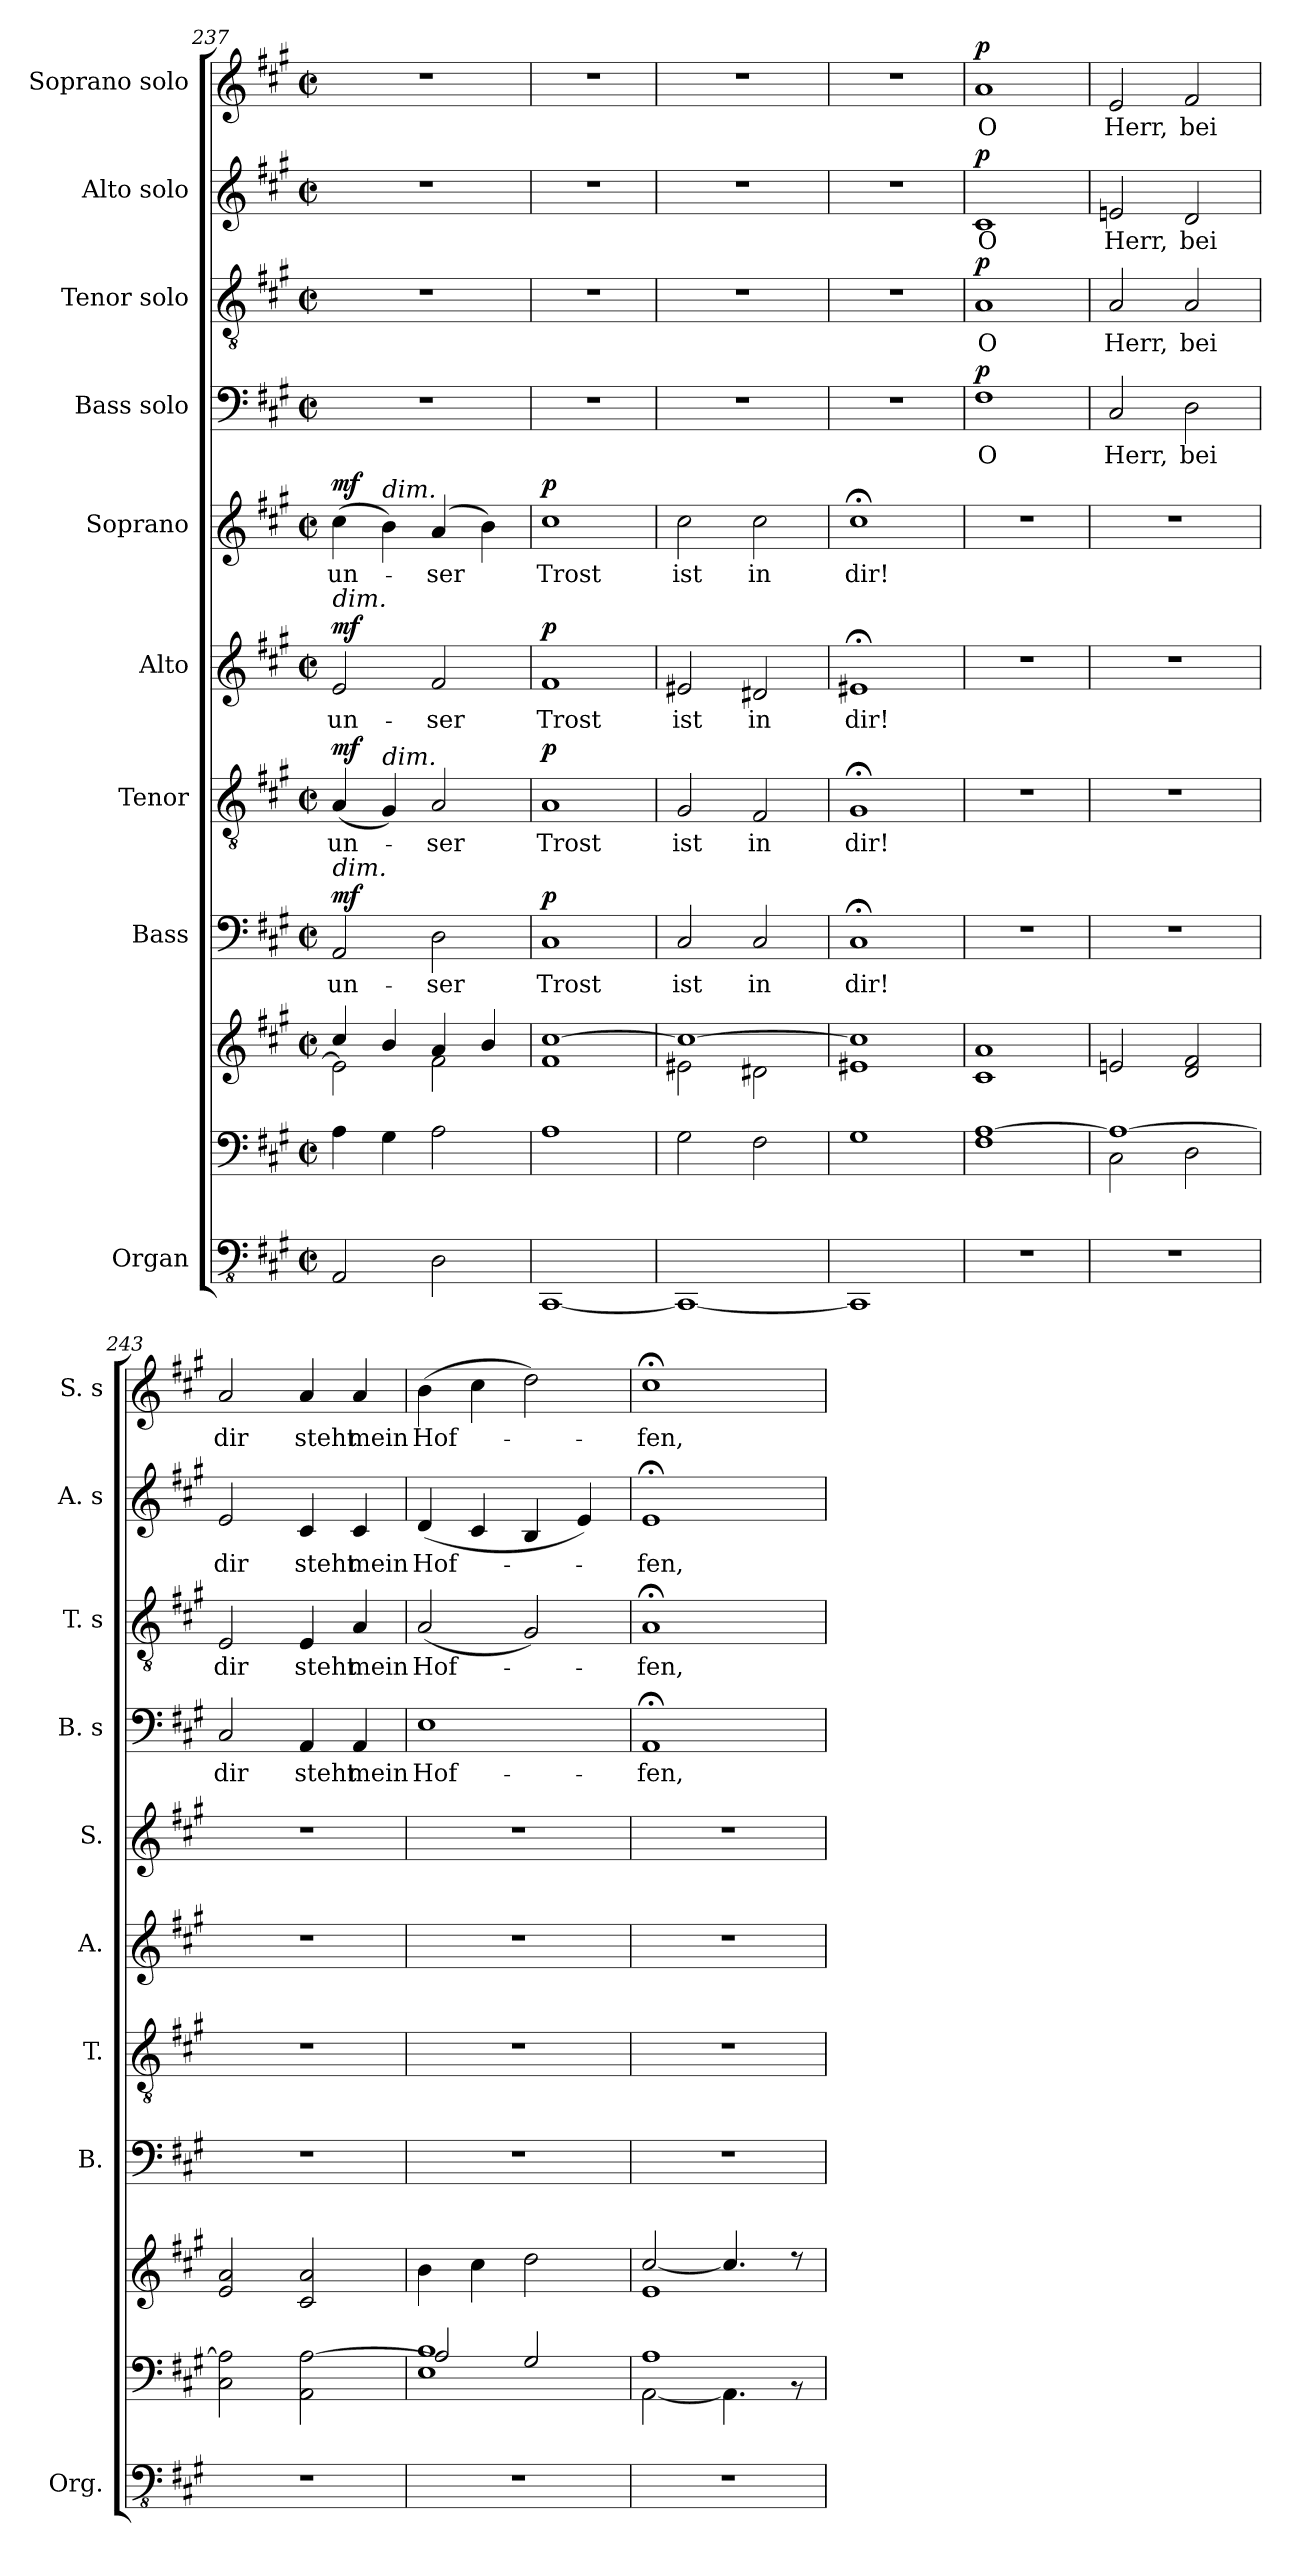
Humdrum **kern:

**kern	**kern	**kern	**kern	**text	**dynam	**kern	**text	**dynam	**kern	**text	**dynam	**kern	**text	**dynam	**kern	**text	**dynam	**kern	**text	**dynam	**kern	**text	**dynam	**kern	**text	**dynam
*part9	*part9	*part9	*part8	*part8	*part8	*part7	*part7	*part7	*part6	*part6	*part6	*part5	*part5	*part5	*part4	*part4	*part4	*part3	*part3	*part3	*part2	*part2	*part2	*part1	*part1	*part1
*staff11	*staff10	*staff9	*staff8	*staff8	*staff8	*staff7	*staff7	*staff7	*staff6	*staff6	*staff6	*staff5	*staff5	*staff5	*staff4	*staff4	*staff4	*staff3	*staff3	*staff3	*staff2	*staff2	*staff2	*staff1	*staff1	*staff1
*I"Organ	*	*	*I"Bass	*	*	*I"Tenor	*	*	*I"Alto	*	*	*I"Soprano	*	*	*I"Bass solo	*	*	*I"Tenor solo	*	*	*I"Alto solo	*	*	*I"Soprano solo	*	*
*I'Org.	*	*	*I'B.	*	*	*I'T.	*	*	*I'A.	*	*	*I'S.	*	*	*I'B. s	*	*	*I'T. s	*	*	*I'A. s	*	*	*I'S. s	*	*
!!LO:LB:g=z
*clefFv4	*clefF4	*clefG2	*clefF4	*	*	*clefGv2	*	*	*clefG2	*	*	*clefG2	*	*	*clefF4	*	*	*clefGv2	*	*	*clefG2	*	*	*clefG2	*	*
*k[f#c#g#]	*k[f#c#g#]	*k[f#c#g#]	*k[f#c#g#]	*	*	*k[f#c#g#]	*	*	*k[f#c#g#]	*	*	*k[f#c#g#]	*	*	*k[f#c#g#]	*	*	*k[f#c#g#]	*	*	*k[f#c#g#]	*	*	*k[f#c#g#]	*	*
*M2/2	*M2/2	*M2/2	*M2/2	*	*	*M2/2	*	*	*M2/2	*	*	*M2/2	*	*	*M2/2	*	*	*M2/2	*	*	*M2/2	*	*	*M2/2	*	*
*met(c|)	*met(c|)	*met(c|)	*met(c|)	*	*	*met(c|)	*	*	*met(c|)	*	*	*met(c|)	*	*	*met(c|)	*	*	*met(c|)	*	*	*met(c|)	*	*	*met(c|)	*	*
*MM110	*MM110	*MM110	*MM110	*	*	*MM110	*	*	*MM110	*	*	*MM110	*	*	*MM110	*	*	*MM110	*	*	*MM110	*	*	*MM110	*	*
=237	=237	=237	=237	=237	=237	=237	=237	=237	=237	=237	=237	=237	=237	=237	=237	=237	=237	=237	=237	=237	=237	=237	=237	=237	=237	=237
*	*	*^	*	*	*	*	*	*	*	*	*	*	*	*	*	*	*	*	*	*	*	*	*	*	*	*
!	!	!	!	!	!	!	!	!	!	!LO:TX:a:i:t=dim.	!	!	!	!	!	!	!	!	!	!	!	!	!	!	!	!	!
!	!	!	!	!LO:TX:a:i:t=dim.	!	!	!	!	!	!	!	!	!	!	!	!	!	!	!	!	!	!	!	!	!	!	!
!	!	!	!	!	!LO:LY:b	!LO:DY:a	!	!LO:LY:b	!LO:DY:a	!	!LO:LY:b	!LO:DY:a	!	!LO:LY:b	!LO:DY:a	!	!	!	!	!	!	!	!	!	!	!	!
2AAA/	4A\	2e\]	4cc#/	2AA/	un-	mf	(<4A/	un-	mf	2e/	un-	mf	(>4cc#\	un-	mf	1r	.	.	1r	.	.	1r	.	.	1r	.	.
!	!	!	!	!	!	!	!	!	!	!	!	!	!LO:TX:a:i:t=dim.	!	!	!	!	!	!	!	!	!	!	!	!	!	!
!	!	!	!	!	!	!	!LO:TX:a:i:t=dim.	!	!	!	!	!	!	!	!	!	!	!	!	!	!	!	!	!	!	!	!
.	4G#\	.	4b/	.	.	.	4G#/)	.	.	.	.	.	4b\)	.	.	.	.	.	.	.	.	.	.	.	.	.	.
!	!	!	!	!	!LO:LY:b	!	!	!LO:LY:b	!	!	!LO:LY:b	!	!	!LO:LY:b	!	!	!	!	!	!	!	!	!	!	!	!	!
2DD\	2A\	2f#\	4a/	2D\	-ser	.	2A/	-ser	.	2f#/	-ser	.	(>4a/	-ser	.	.	.	.	.	.	.	.	.	.	.	.	.
.	.	.	4b/	.	.	.	.	.	.	.	.	.	4b\)	.	.	.	.	.	.	.	.	.	.	.	.	.	.
=238	=238	=238	=238	=238	=238	=238	=238	=238	=238	=238	=238	=238	=238	=238	=238	=238	=238	=238	=238	=238	=238	=238	=238	=238	=238	=238	=238
!	!	!	!	!	!LO:LY:b	!LO:DY:a	!	!LO:LY:b	!LO:DY:a	!	!LO:LY:b	!LO:DY:a	!	!LO:LY:b	!LO:DY:a	!	!	!	!	!	!	!	!	!	!	!	!
*	*	*v	*v	*	*	*	*	*	*	*	*	*	*	*	*	*	*	*	*	*	*	*	*	*	*	*	*
[1CCC#	1A	1f# [1cc#	1C#	Trost	p	1A	Trost	p	1f#	Trost	p	1cc#	Trost	p	1r	.	.	1r	.	.	1r	.	.	1r	.	.
=239	=239	=239	=239	=239	=239	=239	=239	=239	=239	=239	=239	=239	=239	=239	=239	=239	=239	=239	=239	=239	=239	=239	=239	=239	=239	=239
*	*	*^	*	*	*	*	*	*	*	*	*	*	*	*	*	*	*	*	*	*	*	*	*	*	*	*
!	!	!	!	!	!LO:LY:b	!	!	!LO:LY:b	!	!	!LO:LY:b	!	!	!LO:LY:b	!	!	!	!	!	!	!	!	!	!	!	!	!
1CCC#_	2G#\	1cc#_	2e#X\	2C#/	ist	.	2G#/	ist	.	2e#X/	ist	.	2cc#\	ist	.	1r	.	.	1r	.	.	1r	.	.	1r	.	.
!	!	!	!	!	!LO:LY:b	!	!	!LO:LY:b	!	!	!LO:LY:b	!	!	!LO:LY:b	!	!	!	!	!	!	!	!	!	!	!	!	!
.	2F#\	.	2d#X\	2C#/	in	.	2F#/	in	.	2d#X/	in	.	2cc#\	in	.	.	.	.	.	.	.	.	.	.	.	.	.
=240	=240	=240	=240	=240	=240	=240	=240	=240	=240	=240	=240	=240	=240	=240	=240	=240	=240	=240	=240	=240	=240	=240	=240	=240	=240	=240	=240
!	!	!	!	!	!LO:LY:b	!	!	!LO:LY:b	!	!	!LO:LY:b	!	!	!LO:LY:b	!	!	!	!	!	!	!	!	!	!	!	!	!
*	*	*v	*v	*	*	*	*	*	*	*	*	*	*	*	*	*	*	*	*	*	*	*	*	*	*	*	*
1CCC#]	1G#	1e#X 1cc#]	1C#;<	dir!	.	1G#;<	dir!	.	1e#X;<	dir!	.	1cc#;<	dir!	.	1r	.	.	1r	.	.	1r	.	.	1r	.	.
!!LO:PB:g=z
=241	=241	=241	=241	=241	=241	=241	=241	=241	=241	=241	=241	=241	=241	=241	=241	=241	=241	=241	=241	=241	=241	=241	=241	=241	=241	=241
*	*	*	*	*	*	*	*	*	*	*	*	*	*	*	*	*	*	*	*	*	*	*	*	*MM130	*	*
!	!	!	!	!	!	!	!	!	!	!	!	!	!	!	!	!LO:LY:b	!LO:DY:a	!	!LO:LY:b	!LO:DY:a	!	!LO:LY:b	!LO:DY:a	!	!LO:LY:b	!LO:DY:a
1r	1F# [1A	1c# 1a	1r	.	.	1r	.	.	1r	.	.	1r	.	.	1F#	O	p	1A	O	p	1c#	O	p	1a	O	p
=242	=242	=242	=242	=242	=242	=242	=242	=242	=242	=242	=242	=242	=242	=242	=242	=242	=242	=242	=242	=242	=242	=242	=242	=242	=242	=242
*	*^	*	*	*	*	*	*	*	*	*	*	*	*	*	*	*	*	*	*	*	*	*	*	*	*	*
!	!	!	!	!	!	!	!	!	!	!	!	!	!	!	!	!	!LO:LY:b	!	!	!LO:LY:b	!	!	!LO:LY:b	!	!	!LO:LY:b	!
1r	1A_	2C#\	2en/	1r	.	.	1r	.	.	1r	.	.	1r	.	.	2C#/	Herr,	.	2A/	Herr,	.	2en/	Herr,	.	2e/	Herr,	.
!	!	!	!	!	!	!	!	!	!	!	!	!	!	!	!	!	!LO:LY:b	!	!	!LO:LY:b	!	!	!LO:LY:b	!	!	!LO:LY:b	!
.	.	2D\	2d/ 2f#/	.	.	.	.	.	.	.	.	.	.	.	.	2D\	bei	.	2A/	bei	.	2d/	bei	.	2f#/	bei	.
=243	=243	=243	=243	=243	=243	=243	=243	=243	=243	=243	=243	=243	=243	=243	=243	=243	=243	=243	=243	=243	=243	=243	=243	=243	=243	=243	=243
!	!	!	!	!	!	!	!	!	!	!	!	!	!	!	!	!	!LO:LY:b	!	!	!LO:LY:b	!	!	!LO:LY:b	!	!	!LO:LY:b	!
*	*v	*v	*	*	*	*	*	*	*	*	*	*	*	*	*	*	*	*	*	*	*	*	*	*	*	*	*
1r	2C#\ 2A\]	2e/ 2a/	1r	.	.	1r	.	.	1r	.	.	1r	.	.	2C#/	dir	.	2E/	dir	.	2e/	dir	.	2a/	dir	.
!	!	!	!	!	!	!	!	!	!	!	!	!	!	!	!	!LO:LY:b	!	!	!LO:LY:b	!	!	!LO:LY:b	!	!	!LO:LY:b	!
.	2AA\ [2A\	2c#/ 2a/	.	.	.	.	.	.	.	.	.	.	.	.	4AA/	steht	.	4E/	steht	.	4c#/	steht	.	4a/	steht	.
!	!	!	!	!	!	!	!	!	!	!	!	!	!	!	!	!LO:LY:b	!	!	!LO:LY:b	!	!	!LO:LY:b	!	!	!LO:LY:b	!
.	.	.	.	.	.	.	.	.	.	.	.	.	.	.	4AA/	mein	.	4A/	mein	.	4c#/	mein	.	4a/	mein	.
=244	=244	=244	=244	=244	=244	=244	=244	=244	=244	=244	=244	=244	=244	=244	=244	=244	=244	=244	=244	=244	=244	=244	=244	=244	=244	=244
*	*^	*	*	*	*	*	*	*	*	*	*	*	*	*	*	*	*	*	*	*	*	*	*	*	*	*
!	!	!	!	!	!	!	!	!	!	!	!	!	!	!	!	!	!LO:LY:b	!	!	!LO:LY:b	!	!	!LO:LY:b	!	!	!LO:LY:b	!
1r	1E 1B	2A/]	4b\	1r	.	.	1r	.	.	1r	.	.	1r	.	.	1E	Hof-	.	(<2A/	Hof-	.	(<4d/	Hof-	.	(>4b\	Hof-	.
.	.	.	4cc#\	.	.	.	.	.	.	.	.	.	.	.	.	.	.	.	.	.	.	4c#/	.	.	4cc#\	.	.
.	.	2G#/	2dd\	.	.	.	.	.	.	.	.	.	.	.	.	.	.	.	2G#/)	.	.	4B/	.	.	2dd\)	.	.
.	.	.	.	.	.	.	.	.	.	.	.	.	.	.	.	.	.	.	.	.	.	4e/)	.	.	.	.	.
=245	=245	=245	=245	=245	=245	=245	=245	=245	=245	=245	=245	=245	=245	=245	=245	=245	=245	=245	=245	=245	=245	=245	=245	=245	=245	=245	=245
*	*	*	*^	*	*	*	*	*	*	*	*	*	*	*	*	*	*	*	*	*	*	*	*	*	*	*	*
!	!	!	!	!	!	!	!	!	!	!	!	!	!	!	!	!	!	!LO:LY:b	!	!	!LO:LY:b	!	!	!LO:LY:b	!	!	!LO:LY:b	!
1r	1A	[2AA\	1e	[2cc#/	1r	.	.	1r	.	.	1r	.	.	1r	.	.	1AA;<	-fen,	.	1A;<	-fen,	.	1e;<	-fen,	.	1cc#;<	-fen,	.
.	.	4.AA\]	.	4.cc#/]	.	.	.	.	.	.	.	.	.	.	.	.	.	.	.	.	.	.	.	.	.	.	.	.
.	.	8rBB	.	8rdd	.	.	.	.	.	.	.	.	.	.	.	.	.	.	.	.	.	.	.	.	.	.	.	.
*	*v	*v	*	*	*	*	*	*	*	*	*	*	*	*	*	*	*	*	*	*	*	*	*	*	*	*	*	*
*	*	*v	*v	*	*	*	*	*	*	*	*	*	*	*	*	*	*	*	*	*	*	*	*	*	*	*	*
=	=	=	=	=	=	=	=	=	=	=	=	=	=	=	=	=	=	=	=	=	=	=	=	=	=	=
*-	*-	*-	*-	*-	*-	*-	*-	*-	*-	*-	*-	*-	*-	*-	*-	*-	*-	*-	*-	*-	*-	*-	*-	*-	*-	*-
